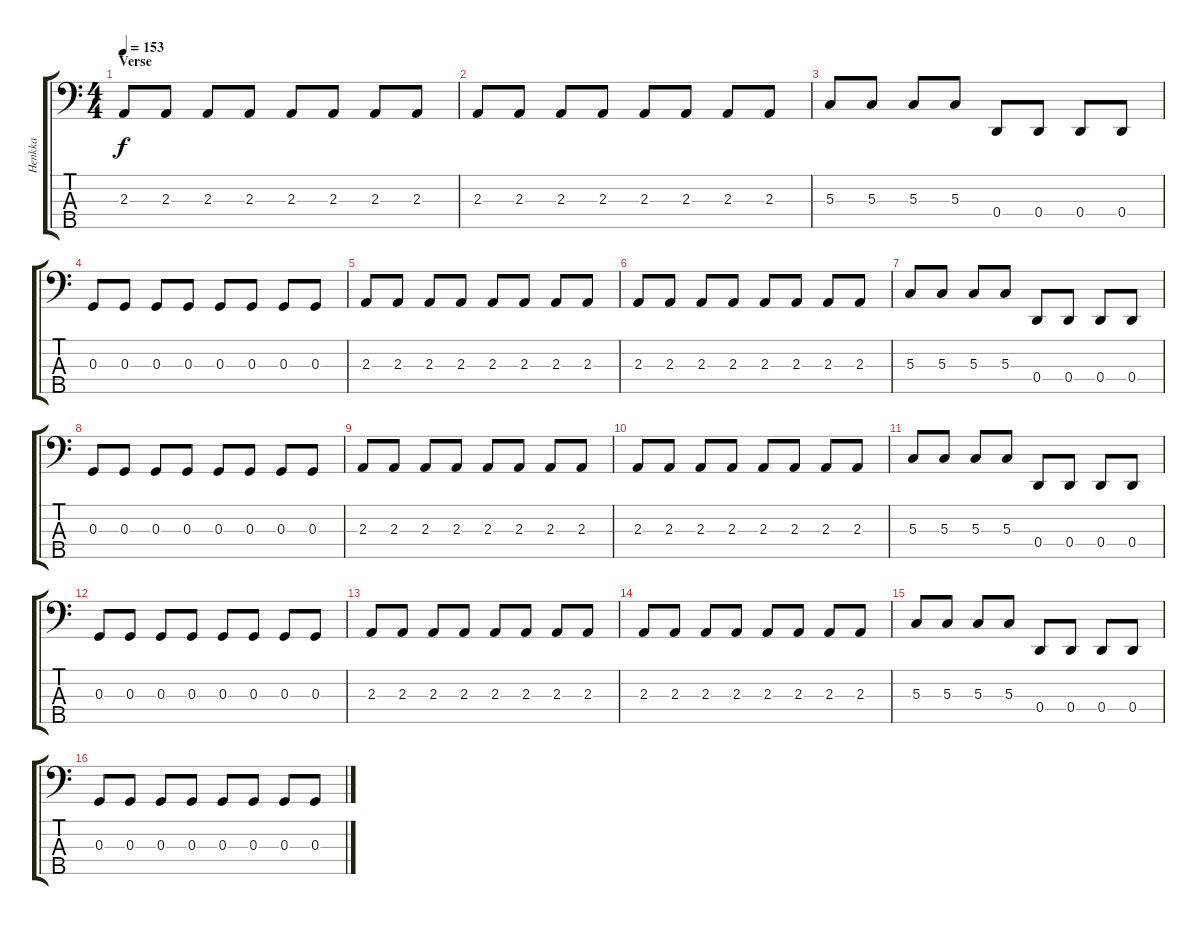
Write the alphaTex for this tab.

\track ("Henkka" "Henkka") {instrument electricbasspick}
\staff {score tabs}
\tuning (F2 C2 G1 D1 A0) {hide}
\ts (4 4)
\section ("" "Verse")
\tempo 153
\clef f4
\ks c
2.3.8{dy f} 2.3.8 2.3.8 2.3.8 2.3.8 2.3.8 2.3.8 2.3.8 |
2.3.8 2.3.8 2.3.8 2.3.8 2.3.8 2.3.8 2.3.8 2.3.8 |
5.3.8 5.3.8 5.3.8 5.3.8 0.4.8 0.4.8 0.4.8 0.4.8 |
0.3.8 0.3.8 0.3.8 0.3.8 0.3.8 0.3.8 0.3.8 0.3.8 |
2.3.8 2.3.8 2.3.8 2.3.8 2.3.8 2.3.8 2.3.8 2.3.8 |
2.3.8 2.3.8 2.3.8 2.3.8 2.3.8 2.3.8 2.3.8 2.3.8 |
5.3.8 5.3.8 5.3.8 5.3.8 0.4.8 0.4.8 0.4.8 0.4.8 |
0.3.8 0.3.8 0.3.8 0.3.8 0.3.8 0.3.8 0.3.8 0.3.8 |
2.3.8 2.3.8 2.3.8 2.3.8 2.3.8 2.3.8 2.3.8 2.3.8 |
2.3.8 2.3.8 2.3.8 2.3.8 2.3.8 2.3.8 2.3.8 2.3.8 |
5.3.8 5.3.8 5.3.8 5.3.8 0.4.8 0.4.8 0.4.8 0.4.8 |
0.3.8 0.3.8 0.3.8 0.3.8 0.3.8 0.3.8 0.3.8 0.3.8 |
2.3.8 2.3.8 2.3.8 2.3.8 2.3.8 2.3.8 2.3.8 2.3.8 |
2.3.8 2.3.8 2.3.8 2.3.8 2.3.8 2.3.8 2.3.8 2.3.8 |
5.3.8 5.3.8 5.3.8 5.3.8 0.4.8 0.4.8 0.4.8 0.4.8 |
0.3.8 0.3.8 0.3.8 0.3.8 0.3.8 0.3.8 0.3.8 0.3.8
